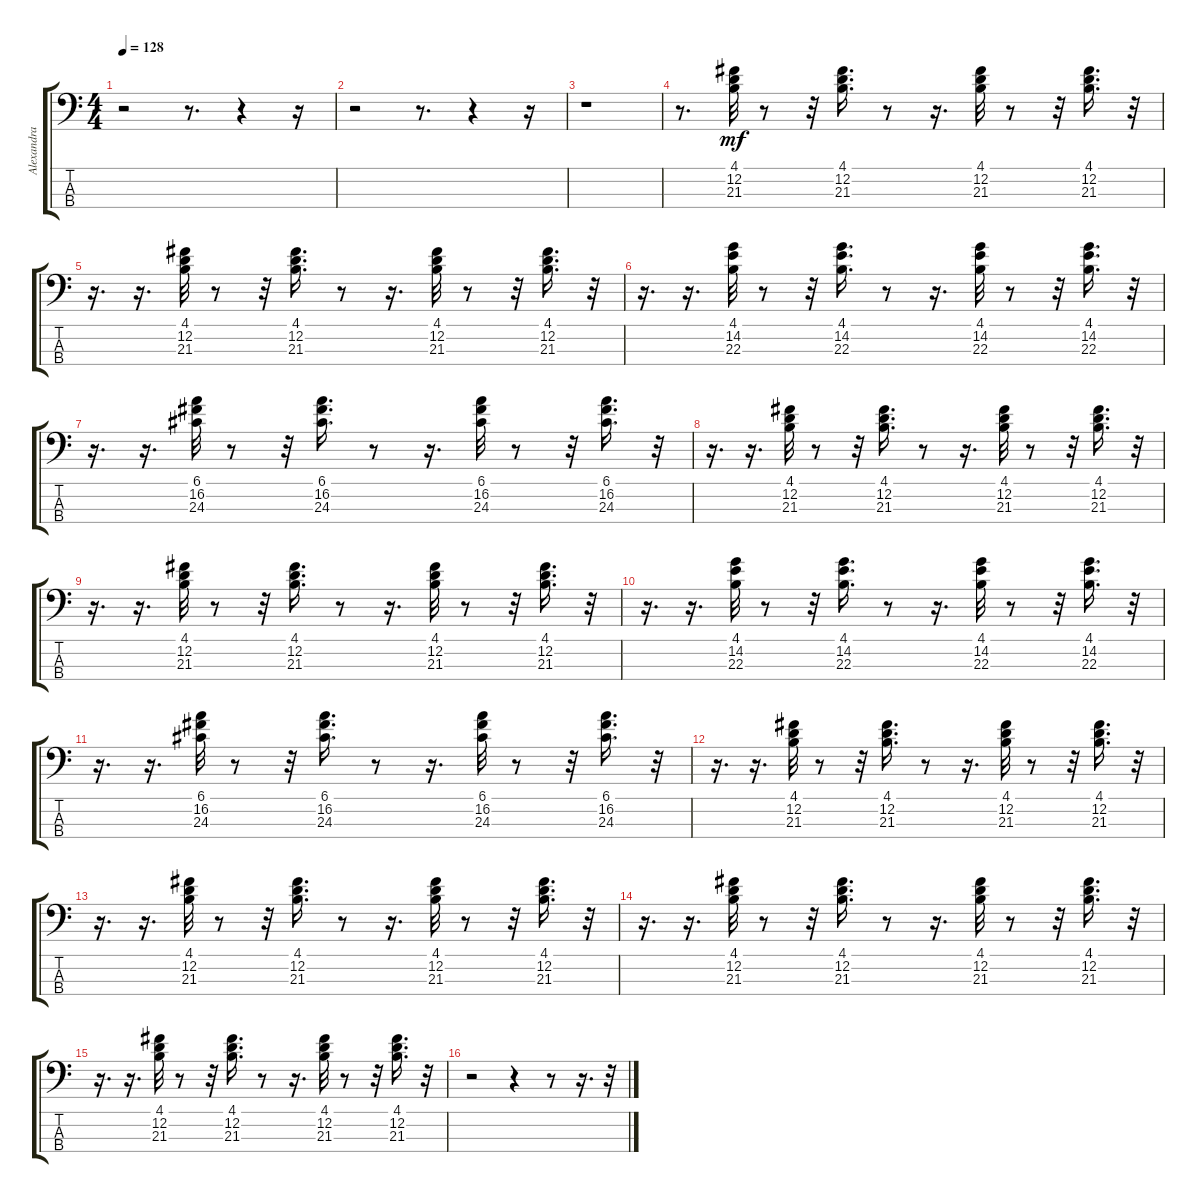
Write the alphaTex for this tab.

\track ("Alexandra Stan - Mr Saxobeat" "Alexandra ") {instrument synthbass1}
\staff {score tabs}
\tuning (G2 D2 A1 E1) {hide}
\ts (4 4)
\tempo 128
\clef f4
\ks c
r.2{dy mf instrument synthbass1} r.8{d} r.4 r.16 |
r.2 r.8{d} r.4 r.16 |
r.1 |
r.8{d} (4.1 12.2 21.3).32 r.8 r.32 (4.1 12.2 21.3).16{d} r.8 r.16{d} (4.1 12.2 21.3).32 r.8 r.32 (4.1 12.2 21.3).16{d} r.32 |
r.16{d} r.16{d} (4.1 12.2 21.3).32 r.8 r.32 (4.1 12.2 21.3).16{d} r.8 r.16{d} (4.1 12.2 21.3).32 r.8 r.32 (4.1 12.2 21.3).16{d} r.32 |
r.16{d} r.16{d} (4.1 14.2 22.3).32 r.8 r.32 (4.1 14.2 22.3).16{d} r.8 r.16{d} (4.1 14.2 22.3).32 r.8 r.32 (4.1 14.2 22.3).16{d} r.32 |
r.16{d} r.16{d} (6.1 16.2 24.3).32 r.8 r.32 (6.1 16.2 24.3).16{d} r.8 r.16{d} (6.1 16.2 24.3).32 r.8 r.32 (6.1 16.2 24.3).16{d} r.32 |
r.16{d} r.16{d} (4.1 12.2 21.3).32 r.8 r.32 (4.1 12.2 21.3).16{d} r.8 r.16{d} (4.1 12.2 21.3).32 r.8 r.32 (4.1 12.2 21.3).16{d} r.32 |
r.16{d} r.16{d} (4.1 12.2 21.3).32 r.8 r.32 (4.1 12.2 21.3).16{d} r.8 r.16{d} (4.1 12.2 21.3).32 r.8 r.32 (4.1 12.2 21.3).16{d} r.32 |
r.16{d} r.16{d} (4.1 14.2 22.3).32 r.8 r.32 (4.1 14.2 22.3).16{d} r.8 r.16{d} (4.1 14.2 22.3).32 r.8 r.32 (4.1 14.2 22.3).16{d} r.32 |
r.16{d} r.16{d} (6.1 16.2 24.3).32 r.8 r.32 (6.1 16.2 24.3).16{d} r.8 r.16{d} (6.1 16.2 24.3).32 r.8 r.32 (6.1 16.2 24.3).16{d} r.32 |
r.16{d} r.16{d} (4.1 12.2 21.3).32 r.8 r.32 (4.1 12.2 21.3).16{d} r.8 r.16{d} (4.1 12.2 21.3).32 r.8 r.32 (4.1 12.2 21.3).16{d} r.32 |
r.16{d} r.16{d} (4.1 12.2 21.3).32 r.8 r.32 (4.1 12.2 21.3).16{d} r.8 r.16{d} (4.1 12.2 21.3).32 r.8 r.32 (4.1 12.2 21.3).16{d} r.32 |
r.16{d} r.16{d} (4.1 12.2 21.3).32 r.8 r.32 (4.1 12.2 21.3).16{d} r.8 r.16{d} (4.1 12.2 21.3).32 r.8 r.32 (4.1 12.2 21.3).16{d} r.32 |
r.16{d} r.16{d} (4.1 12.2 21.3).32 r.8 r.32 (4.1 12.2 21.3).16{d} r.8 r.16{d} (4.1 12.2 21.3).32 r.8 r.32 (4.1 12.2 21.3).16{d} r.32 |
r.2 r.4 r.8 r.16{d} r.32
